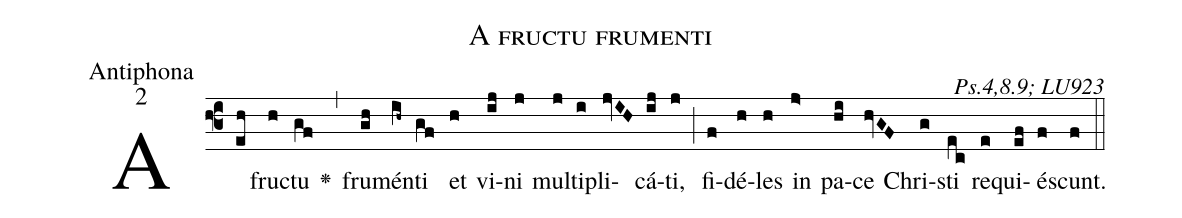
name:A fructu frumenti;
office-part:Antiphona;
mode:2;
commentary:Ps.4,8.9; LU923;
%%
(f3) A(eh) fru(h)ctu(gf) <v>\greheightstar</v>(,)
fru(gh)mén(ih~)ti(gf) et(h) vi(ij)ni(j) mul(j)ti(i)pli(jvIH)cá(ij)ti,(j) (;)
fi(f)dé(h)les(h) in(j>) pa(hi)ce(hvGF) Chri(g)sti(ec) re(e)qui(ef)é(f)scunt.(f) (::)
